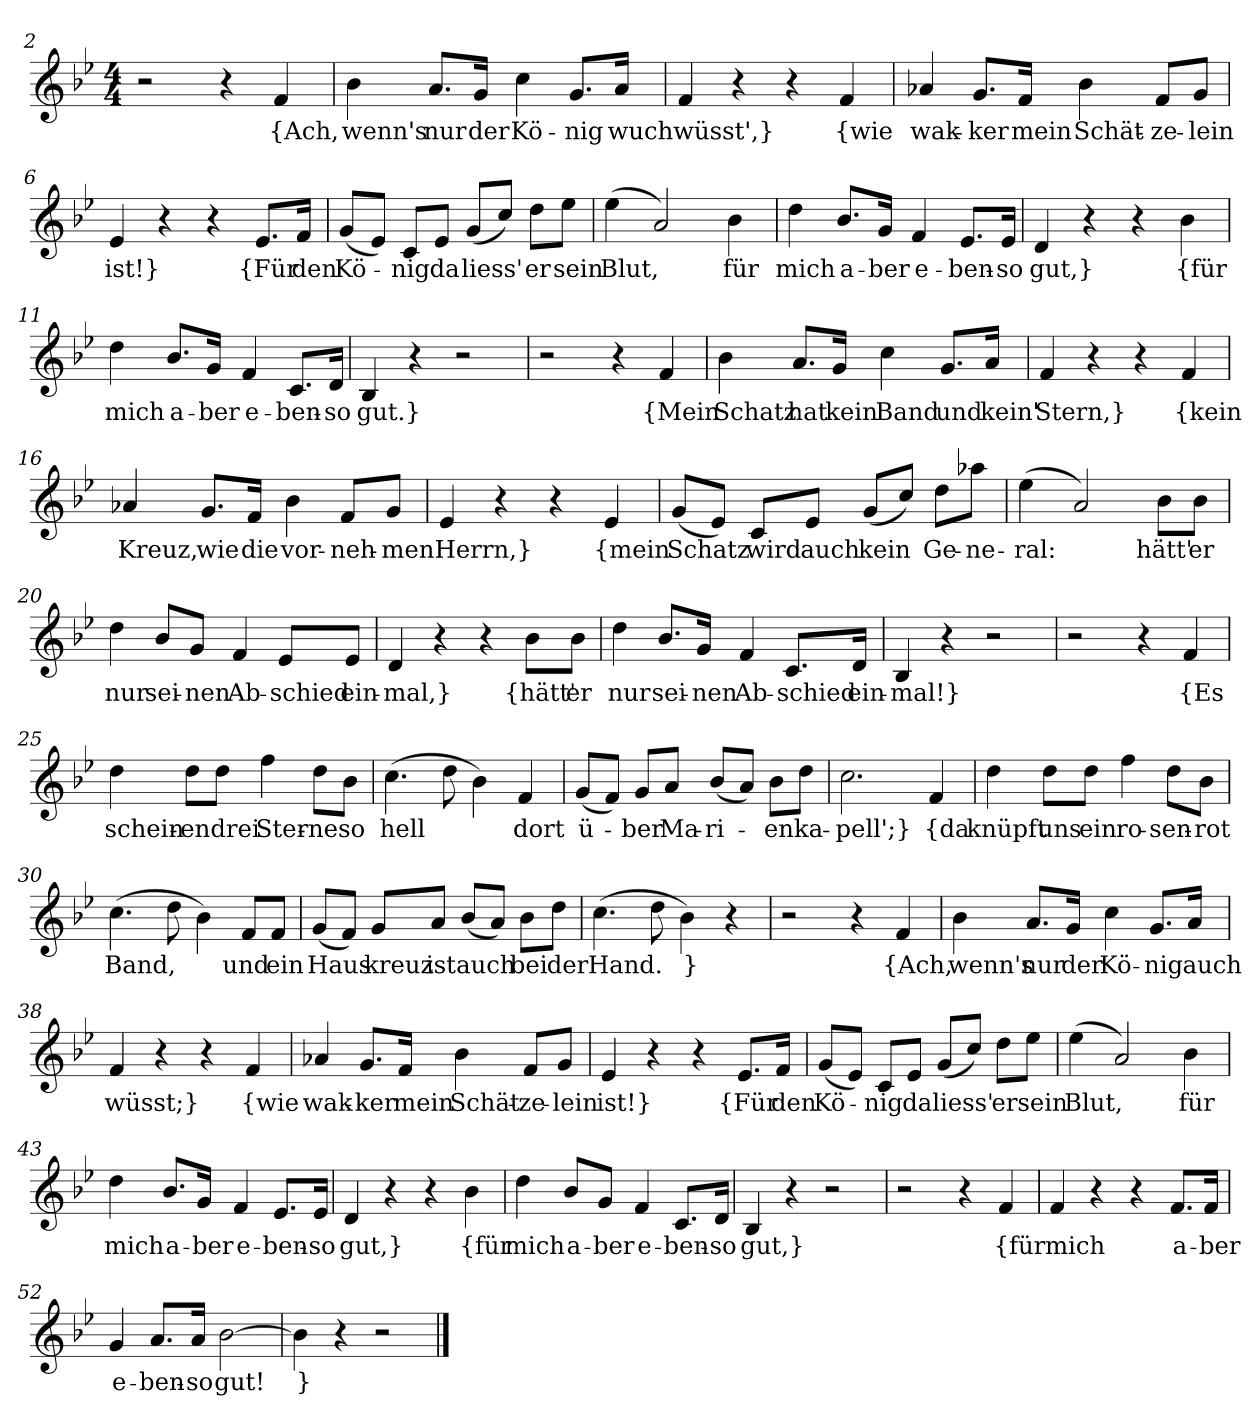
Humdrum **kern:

**kern	**text
*part1	*part1
*staff1	*staff1
*clefG2	*
*k[b-e-]	*
*M4/4	*
=2	=2
2r	.
4r	.
4f	{Ach,
=3	=3
4b-	wenn's
8.a/L	nur
16g/Jk	der
4cc	Kö-
8.g/L	-nig
16a/Jk	wuch
=4	=4
4f	wüsst',}
4r	.
4r	.
4f	{wie
=5	=5
4a-X	wak-
8.g/L	-ker
16f/Jk	mein
4b-	Schät-
8f/L	-ze-
8g/J	-lein
=6	=6
4e-	ist!}
4r	.
4r	.
8.e-/L	{Für
16f/Jk	den
=7	=7
(8g/L	Kö-
8e-/J)	.
8c/L	-nig
8e-/J	da
(8g/L	liess'
8cc/J)	.
8dd\L	er
8ee-\J	sein
=8	=8
(4ee-	Blut,
2a)	.
4b-	für
=9	=9
4dd	mich
8.b-/L	a-
16g/Jk	-ber
4f	e-
8.e-/L	-ben-
16e-/Jk	-so
=10	=10
4d	gut,}
4r	.
4r	.
4b-	{für
=11	=11
4dd	mich
8.b-/L	a-
16g/Jk	-ber
4f	e-
8.c/L	-ben-
16d/Jk	-so
=12	=12
4B-	gut.}
4r	.
2r	.
=13	=13
2r	.
4r	.
4f	{Mein
=14	=14
4b-	Schatz
8.a/L	hat
16g/Jk	kein
4cc	Band
8.g/L	und
16a/Jk	kein'
=15	=15
4f	Stern,}
4r	.
4r	.
4f	{kein
=16	=16
4a-X	Kreuz,
8.g/L	wie
16f/Jk	die
4b-	vor-
8f/L	-neh-
8g/J	-men
=17	=17
4e-	Herrn,}
4r	.
4r	.
4e-	{mein
=18	=18
(8g/L	Schatz
8e-/J)	.
8c/L	wird
8e-/J	auch
(8g/L	kein
8cc/J)	.
8dd\L	Ge-
8aa-X\J	-ne-
=19	=19
(4ee-	-ral:
2a)	.
8b-\L	hätt'
8b-\J	er
=20	=20
4dd	nur
8b-/L	sei-
8g/J	-nen
4f	Ab-
8e-/L	-schied
8e-/J	ein-
=21	=21
4d	-mal,}
4r	.
4r	.
8b-\L	{hätt'
8b-\J	er
=22	=22
4dd	nur
8.b-/L	sei-
16g/Jk	-nen
4f	Ab-
8.c/L	-schied
16d/Jk	ein-
=23	=23
4B-	-mal!}
4r	.
2r	.
=24	=24
2r	.
4r	.
4f	{Es
=25	=25
4dd	schein-
8dd\L	-en
8dd\J	drei
4ff	Ster-
8dd\L	-ne
8b-\J	so
=26	=26
(4.cc	hell
8dd	.
4b-)	.
4f	dort
=27	=27
(8g/L	ü-
8f/J)	.
8g/L	-ber
8a/J	Ma-
(8b-/L	-ri-
8a/J)	.
8b-\L	-en
8dd\J	ka-
=28	=28
2.cc	-pell';}
4f	{da
=29	=29
4dd	knüpft
8dd\L	uns
8dd\J	ein
4ff	ro-
8dd\L	-sen-
8b-\J	-rot
=30	=30
(4.cc	Band,
8dd	.
4b-)	.
8f/L	und
8f/J	ein
=31	=31
(8g/L	Haus
8f/J)	.
8g/L	-kreuz
8a/J	ist
(8b-/L	auch
8a/J)	.
8b-\L	bei
8dd\J	der
=32	=32
(4.cc	Hand.
8dd	.
4b-)	}
4r	.
=36	=36
2r	.
4r	.
4f	{Ach,
=37	=37
4b-	wenn's
8.a/L	nur
16g/Jk	der
4cc	Kö-
8.g/L	-nig
16a/Jk	auch
=38	=38
4f	wüsst;}
4r	.
4r	.
4f	{wie
=39	=39
4a-X	wak-
8.g/L	-ker
16f/Jk	mein
4b-	Schät-
8f/L	-ze-
8g/J	-lein
=40	=40
4e-	ist!}
4r	.
4r	.
8.e-/L	{Für
16f/Jk	den
=41	=41
(8g/L	Kö-
8e-/J)	.
8c/L	-nig
8e-/J	da
(8g/L	liess'
8cc/J)	.
8dd\L	er
8ee-\J	sein
=42	=42
(4ee-	Blut,
2a)	.
4b-	für
=43	=43
4dd	mich
8.b-/L	a-
16g/Jk	-ber
4f	e-
8.e-/L	-ben-
16e-/Jk	-so
=44	=44
4d	gut,}
4r	.
4r	.
4b-	{für
=45	=45
4dd	mich
8b-/L	a-
8g/J	-ber
4f	e-
8.c/L	-ben-
16d/Jk	-so
=46	=46
4B-	gut,}
4r	.
2r	.
=50	=50
2r	.
4r	.
4f	{für
=51	=51
4f	mich
4r	.
4r	.
8.f/L	a-
16f/Jk	-ber
=52	=52
4g	e-
8.a/L	-ben-
16a/Jk	-so
[2b-	gut!
=53	=53
4b-]	}
4r	.
2r	.
==	==
*-	*-
